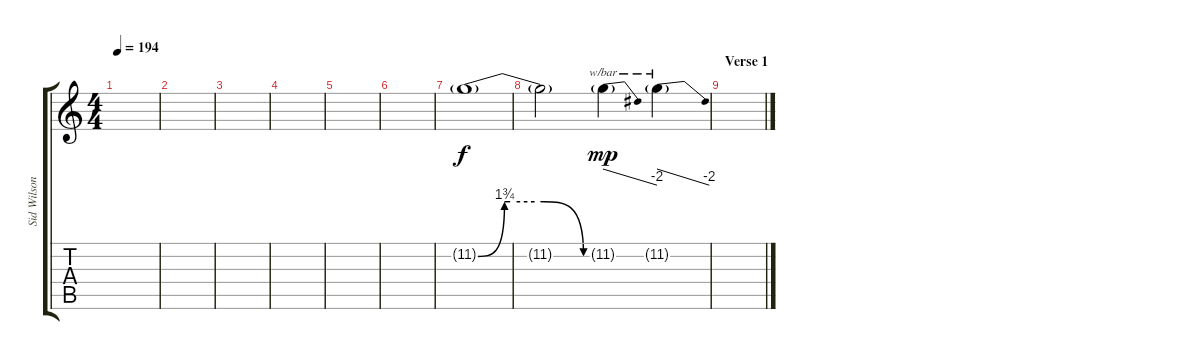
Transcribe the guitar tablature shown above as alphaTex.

\track ("Sid Wilson / Guitar Effects" "Sid Wilson") {instrument overdrivenguitar}
\staff {score tabs}
\tuning (Db4 Ab3 E3 B2 Gb2 B1) {hide}
\ts (4 4)
\tempo 194
\clef g2
\ks c
|
|
|
|
|
|
11.2{be (custom 0 0 14 7 17 7 30 7 35 7 56 0 60 0) g}.1 |
11.2{t}.2{dy f} 11.2{g}.4{tbe (dive default 0 0 60 -8) dy mp} 11.2{g}.4{tbe (dive default 0 0 60 -8)} |
\section ("" "Verse 1")
